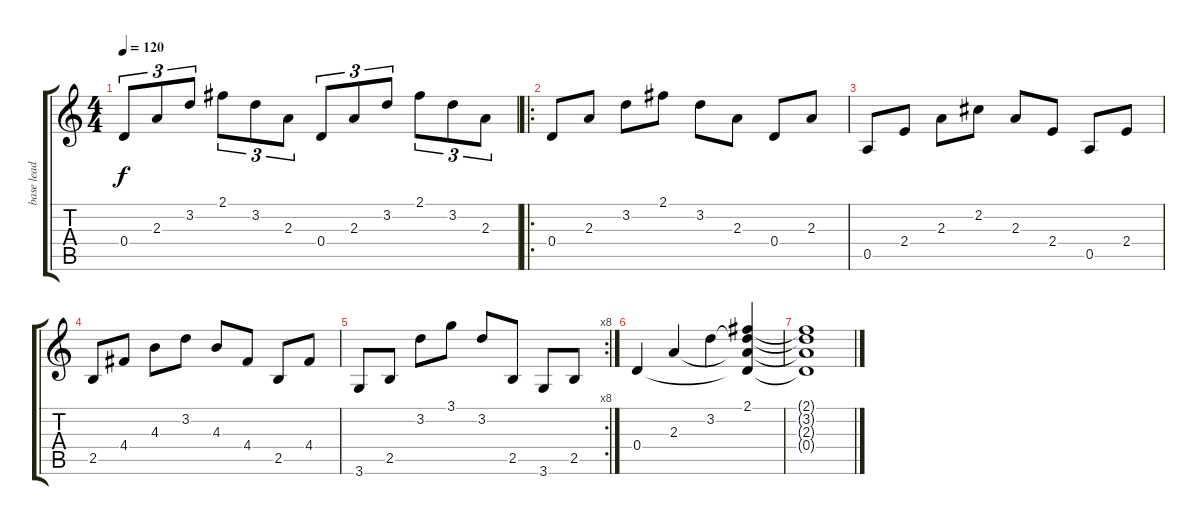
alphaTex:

\track ("base lead" "base lead") {instrument acousticguitarsteel}
\staff {score tabs}
\tuning (E4 B3 G3 D3 A2 E2) {hide}
\ts (4 4)
\tempo 120
\clef g2
\ks c
0.4.8{tu (3 2) dy f} 2.3.8{tu (3 2)} 3.2.8{tu (3 2)} 2.1.8{tu (3 2)} 3.2.8{tu (3 2)} 2.3.8{tu (3 2)} 0.4.8{tu (3 2)} 2.3.8{tu (3 2)} 3.2.8{tu (3 2)} 2.1.8{tu (3 2)} 3.2.8{tu (3 2)} 2.3.8{tu (3 2)} |
\ro
0.4.8{instrument distortionguitar} 2.3.8 3.2.8 2.1.8 3.2.8 2.3.8 0.4.8 2.3.8 |
0.5.8 2.4.8 2.3.8 2.2.8 2.3.8 2.4.8 0.5.8 2.4.8 |
2.5.8 4.4.8 4.3.8 3.2.8 4.3.8 4.4.8 2.5.8 4.4.8 |
\rc 8
3.6.8 2.5.8 3.2.8 3.1.8 3.2.8 2.5.8 3.6.8 2.5.8 |
0.4.4 2.3.4 3.2.4 (2.1 3.2{t} 2.3{t} 0.4{t}).4 |
(2.1{t} 3.2{t} 2.3{t} 0.4{t}).1
